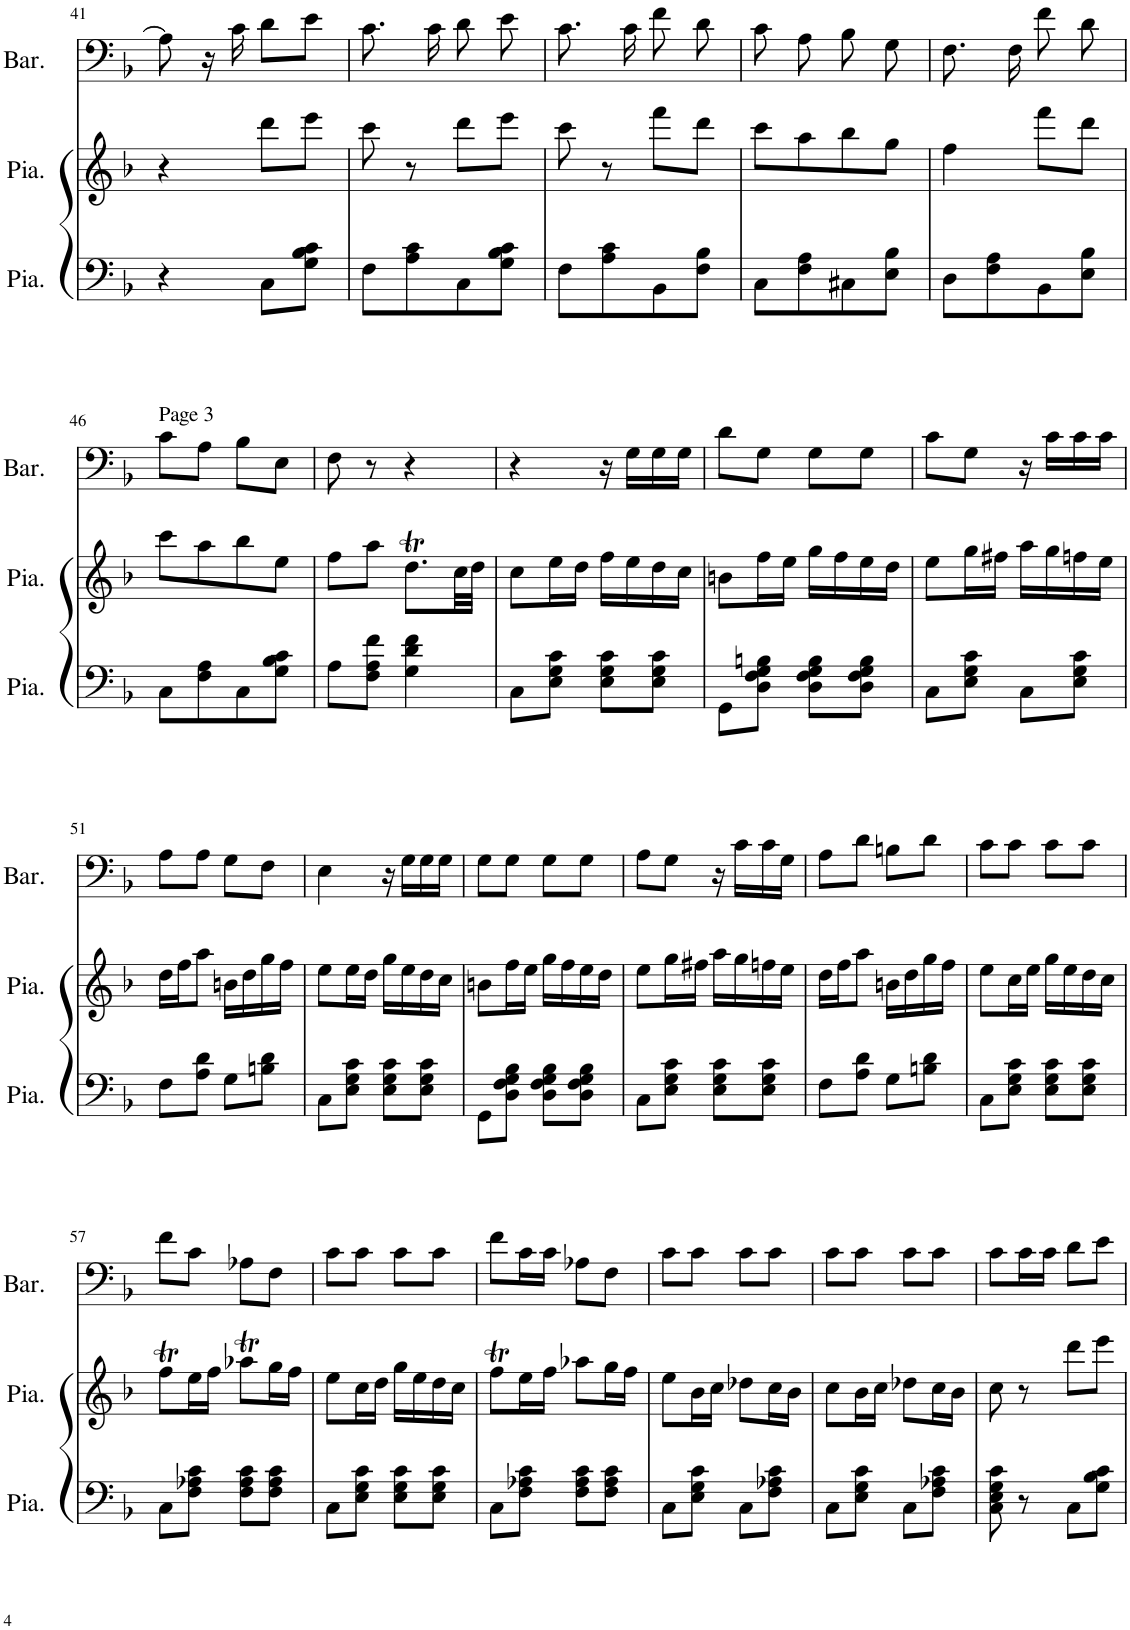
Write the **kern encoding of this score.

**kern	**kern	**kern
*part3	*part2	*part1
*staff3	*staff2	*staff1
*I"Piano	*I"Piano	*I"Baryton
*I'Pia.	*I'Pia.	*I'Bar.
!!LO:PB:g=z
*clefF4	*clefG2	*clefF4
*k[b-]	*k[b-]	*k[b-]
*M2/4	*M2/4	*M2/4
=41	=41	=41
4r	4r	8A\]
.	.	16r
.	.	16c\
8C\L	8ddd\L	8d\L
8G\ 8B-\ 8c\J	8eee\J	8e\J
=42	=42	=42
8F\L	8ccc\	8.c\
8A\ 8c\	8r	.
.	.	16c\
8C\	8ddd\L	8d\
8G\ 8B-\ 8c\J	8eee\J	8e\
=43	=43	=43
8F\L	8ccc\	8.c\
8A\ 8c\	8r	.
.	.	16c\
8BB-\	8fff\L	8f\
8F\ 8B-\J	8ddd\J	8d\
=44	=44	=44
8C\L	8ccc\L	8c\
8F\ 8A\	8aa\	8A\
8C#X\	8bb-\	8B-\
8E\ 8B-\J	8gg\J	8G\
=45	=45	=45
8D\L	4ff\	8.F\
8F\ 8A\	.	.
.	.	16F\
8BB-\	8fff\L	8f\
8E\ 8B-\J	8ddd\J	8d\
!!LO:LB:g=z
=46	=46	=46
!	!	!LO:TX:a:t=Page 3
8C\L	8ccc\L	8c\L
8F\ 8A\	8aa\	8A\J
8C\	8bb-\	8B-\L
8G\ 8B-\ 8c\J	8ee\J	8E\J
=47	=47	=47
8A\L	8ff\L	8F\
8F\ 8A\ 8f\J	8aa\J	8r
4G\ 4d\ 4f\	8.ddT\L	4r
.	32cc\LL	.
.	32dd\JJJ	.
=48	=48	=48
8C\L	8cc\L	4r
8E\ 8G\ 8c\J	16ee\L	.
.	16dd\JJ	.
8E\ 8G\ 8c\L	16ff\LL	16r
.	16ee\	16G\LL
8E\ 8G\ 8c\J	16dd\	16G\
.	16cc\JJ	16G\JJ
=49	=49	=49
8GG\L	8bn\L	8d\L
8D\ 8F\ 8G\ 8Bn\J	16ff\L	8G\J
.	16ee\JJ	.
8D\ 8F\ 8G\ 8B\L	16gg\LL	8G\L
.	16ff\	.
8D\ 8F\ 8G\ 8B\J	16ee\	8G\J
.	16dd\JJ	.
=50	=50	=50
8C\L	8ee\L	8c\L
8E\ 8G\ 8c\J	16gg\L	8G\J
.	16ff#X\JJ	.
8C\L	16aa\LL	16r
.	16gg\	16c\LL
8E\ 8G\ 8c\J	16ffn\	16c\
.	16ee\JJ	16c\JJ
!!LO:LB:g=z
=51	=51	=51
8F\L	16dd\LL	8A\L
.	16ff\J	.
8A\ 8d\J	8aa\J	8A\J
8G\L	16bn\LL	8G\L
.	16dd\	.
8Bn\ 8d\J	16gg\	8F\J
.	16ff\JJ	.
=52	=52	=52
8C\L	8ee\L	4E\
8E\ 8G\ 8c\J	16ee\L	.
.	16dd\JJ	.
8E\ 8G\ 8c\L	16gg\LL	16r
.	16ee\	16G\LL
8E\ 8G\ 8c\J	16dd\	16G\
.	16cc\JJ	16G\JJ
=53	=53	=53
8GG\L	8bn\L	8G\L
8D\ 8F\ 8G\ 8B-\J	16ff\L	8G\J
.	16ee\JJ	.
8D\ 8F\ 8G\ 8B-\L	16gg\LL	8G\L
.	16ff\	.
8D\ 8F\ 8G\ 8B-\J	16ee\	8G\J
.	16dd\JJ	.
=54	=54	=54
8C\L	8ee\L	8A\L
8E\ 8G\ 8c\J	16gg\L	8G\J
.	16ff#X\JJ	.
8E\ 8G\ 8c\L	16aa\LL	16r
.	16gg\	16c\LL
8E\ 8G\ 8c\J	16ffn\	16c\
.	16ee\JJ	16G\JJ
=55	=55	=55
8F\L	16dd\LL	8A\L
.	16ff\J	.
8A\ 8d\J	8aa\J	8d\J
8G\L	16bn\LL	8Bn\L
.	16dd\	.
8Bn\ 8d\J	16gg\	8d\J
.	16ff\JJ	.
=56	=56	=56
8C\L	8ee\L	8c\L
8E\ 8G\ 8c\J	16cc\L	8c\J
.	16ee\JJ	.
8E\ 8G\ 8c\L	16gg\LL	8c\L
.	16ee\	.
8E\ 8G\ 8c\J	16dd\	8c\J
.	16cc\JJ	.
!!LO:LB:g=z
=57	=57	=57
8C\L	8ffT\L	8f\L
8F\ 8A-X\ 8c\J	16ee\L	8c\J
.	16ff\JJ	.
8F\ 8A-\ 8c\L	8aa-XT\L	8A-X\L
8F\ 8A-\ 8c\J	16gg\L	8F\J
.	16ff\JJ	.
=58	=58	=58
8C\L	8ee\L	8c\L
8E\ 8G\ 8c\J	16cc\L	8c\J
.	16dd\JJ	.
8E\ 8G\ 8c\L	16gg\LL	8c\L
.	16ee\	.
8E\ 8G\ 8c\J	16dd\	8c\J
.	16cc\JJ	.
=59	=59	=59
8C\L	8ffT\L	8f\L
8F\ 8A-X\ 8c\J	16ee\L	16c\L
.	16ff\JJ	16c\JJ
8F\ 8A-\ 8c\L	8aa-X\L	8A-X\L
8F\ 8A-\ 8c\J	16gg\L	8F\J
.	16ff\JJ	.
=60	=60	=60
8C\L	8ee\L	8c\L
8E\ 8G\ 8c\J	16b-\L	8c\J
.	16cc\JJ	.
8C\L	8dd-X\L	8c\L
8F\ 8A-X\ 8c\J	16cc\L	8c\J
.	16b-\JJ	.
=61	=61	=61
8C\L	8cc\L	8c\L
8E\ 8G\ 8c\J	16b-\L	8c\J
.	16cc\JJ	.
8C\L	8dd-X\L	8c\L
8F\ 8A-X\ 8c\J	16cc\L	8c\J
.	16b-\JJ	.
=62	=62	=62
8C\ 8E\ 8G\ 8c\	8cc\	8c\L
8r	8r	16c\L
.	.	16c\JJ
8C\L	8ddd\L	8d\L
8G\ 8B-\ 8c\J	8eee\J	8e\J
=	=	=
*-	*-	*-
